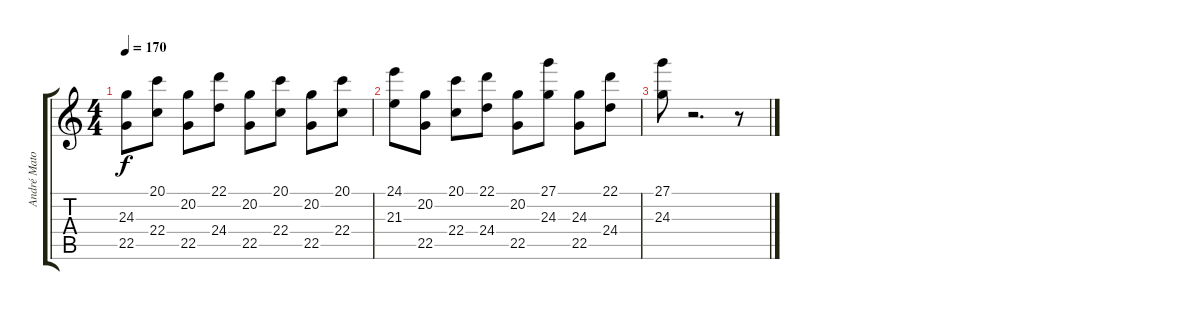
\track ("André Matos (Teclado)" "André Mato") {instrument stringensemble1}
\staff {score tabs}
\tuning (E4 B3 G3 D3 A2 E2) {hide}
\ts (4 4)
\tempo 170
\clef g2
\ks c
(24.3 22.5).8{dy f} (20.1 22.4).8 (20.2 22.5).8 (22.1 24.4).8 (20.2 22.5).8 (20.1 22.4).8 (20.2 22.5).8 (20.1 22.4).8 |
(24.1 21.3).8 (20.2 22.5).8 (20.1 22.4).8 (22.1 24.4).8 (20.2 22.5).8 (27.1 24.3).8 (24.3 22.5).8 (22.1 24.4).8 |
(27.1 24.3).8 r.2{d} r.8
